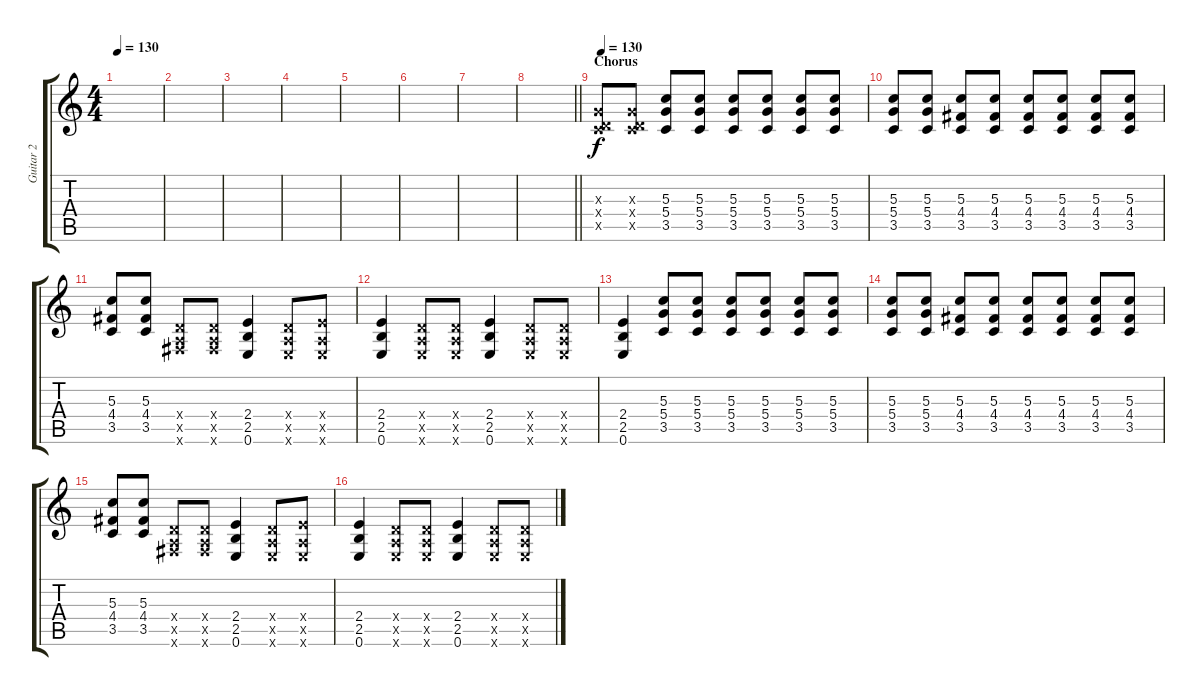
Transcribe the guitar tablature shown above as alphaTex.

\track ("Guitar 2" "Guitar 2") {instrument electricguitarjazz}
\staff {score tabs}
\tuning (E4 B3 G3 D3 A2 E2) {hide}
\ts (4 4)
\tempo 130
\clef g2
\ks c
|
|
|
|
|
|
|
\barLineRight lightlight
|
\section ("" "Chorus")
\tempo 130
(0.3{x} 0.4{x} 3.5{x}).8{dy f volume 8 instrument overdrivenguitar} (0.3{x} 0.4{x} 3.5{x}).8 (5.3 5.4 3.5).8 (5.3 5.4 3.5).8 (5.3 5.4 3.5).8 (5.3 5.4 3.5).8 (5.3 5.4 3.5).8 (5.3 5.4 3.5).8 |
(5.3 5.4 3.5).8 (5.3 5.4 3.5).8 (5.3 4.4 3.5).8 (5.3 4.4 3.5).8 (5.3 4.4 3.5).8 (5.3 4.4 3.5).8 (5.3 4.4 3.5).8 (5.3 4.4 3.5).8 |
(5.3 4.4 3.5).8 (5.3 4.4 3.5).8 (0.4{x} 0.5{x} 2.6{x}).8 (0.4{x} 0.5{x} 2.6{x}).8 (2.4 2.5 0.6).4 (0.4{x} 0.5{x} 0.6{x}).8 (2.4{x} 0.5{x} 0.6{x}).8 |
(2.4 2.5 0.6).4 (0.4{x} 0.5{x} 0.6{x}).8 (0.4{x} 0.5{x} 0.6{x}).8 (2.4 2.5 0.6).4 (0.4{x} 0.5{x} 0.6{x}).8 (0.4{x} 0.5{x} 0.6{x}).8 |
(2.4 2.5 0.6).4 (5.3 5.4 3.5).8 (5.3 5.4 3.5).8 (5.3 5.4 3.5).8 (5.3 5.4 3.5).8 (5.3 5.4 3.5).8 (5.3 5.4 3.5).8 |
(5.3 5.4 3.5).8 (5.3 5.4 3.5).8 (5.3 4.4 3.5).8 (5.3 4.4 3.5).8 (5.3 4.4 3.5).8 (5.3 4.4 3.5).8 (5.3 4.4 3.5).8 (5.3 4.4 3.5).8 |
(5.3 4.4 3.5).8 (5.3 4.4 3.5).8 (0.4{x} 0.5{x} 2.6{x}).8 (0.4{x} 0.5{x} 2.6{x}).8 (2.4 2.5 0.6).4 (0.4{x} 0.5{x} 0.6{x}).8 (2.4{x} 0.5{x} 0.6{x}).8 |
(2.4 2.5 0.6).4 (0.4{x} 0.5{x} 0.6{x}).8 (0.4{x} 0.5{x} 0.6{x}).8 (2.4 2.5 0.6).4 (0.4{x} 0.5{x} 0.6{x}).8 (0.4{x} 0.5{x} 0.6{x}).8
